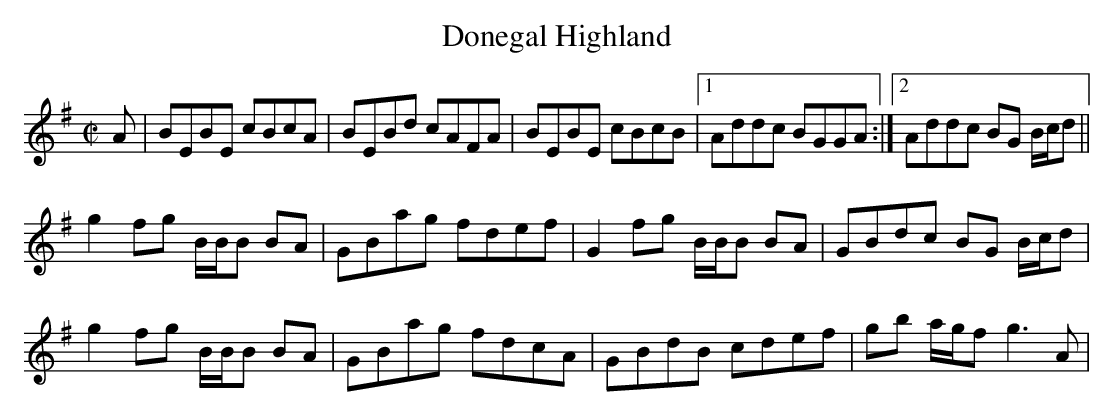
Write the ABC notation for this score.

X:1
T:Donegal Highland
M:C|
L:1/8
K:EMin
A|BEBE cBcA|BEBd cAFA|BEBE cBcB|1Addc BGGA:|2Addc BG B/2c/2d||
!g2 fg B/2B/2B BA|GBag fdef|G2 fg B/2B/2B BA|GBdc BG B/2c/2d|
!g2 fg B/2B/2B BA|GBag fdcA|GBdB cdef|gb a/2g/2f g3A|
